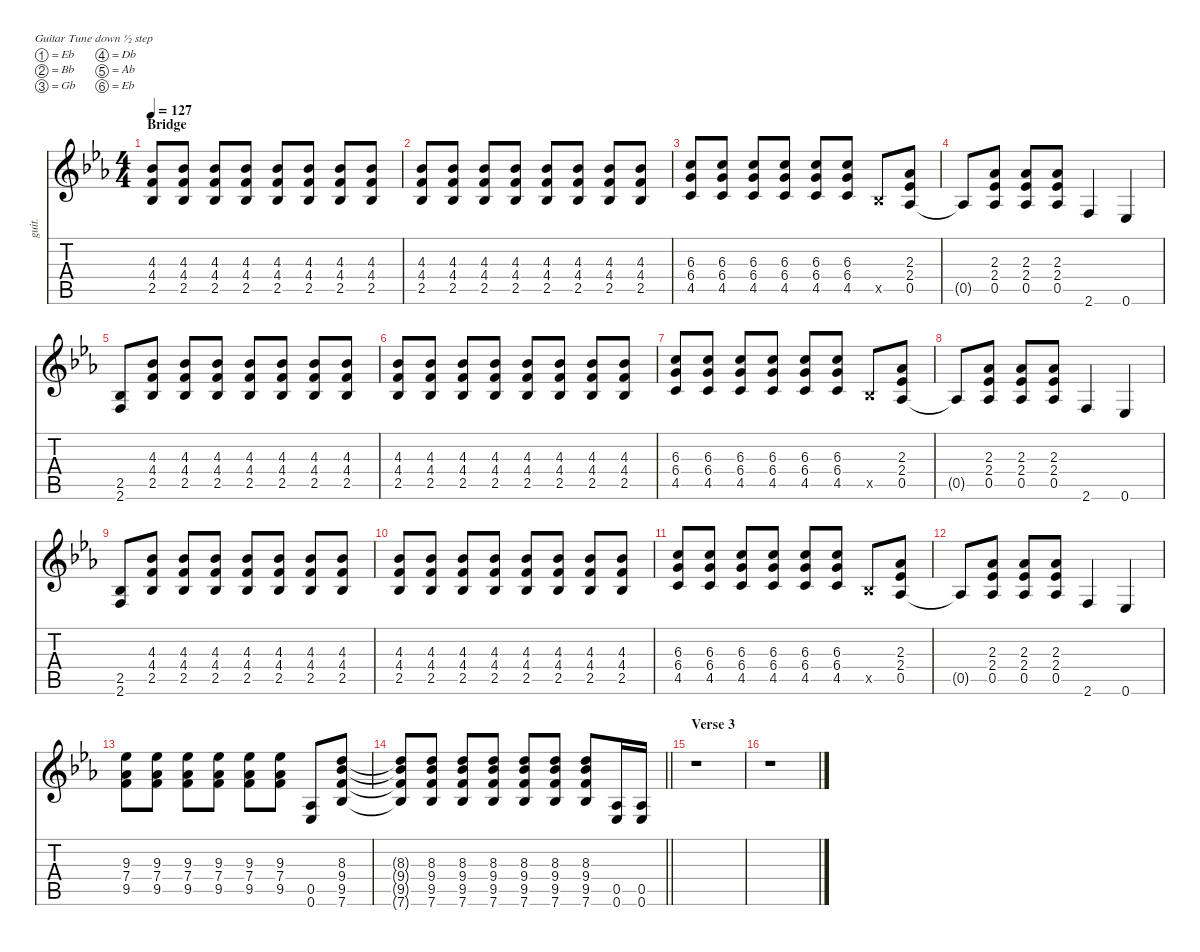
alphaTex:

\defaultSystemsLayout 4
\hideDynamics
\bracketExtendMode nobrackets
\otherSystemsTrackNameOrientation horizontal
\track ("Rhythm Guitar" "guit.") {defaultSystemsLayout 8 instrument acousticguitarsteel}
\staff {score tabs}
\tuning (Eb4 Bb3 Gb3 Db3 Ab2 Eb2)
\ts (4 4)
\section ("" "Bridge")
\tempo 127
\clef g2
\ks eb
(4.3{acc b} 4.4{acc forcenatural} 2.5{acc b}).8{dy f beam Up} (4.3{acc b} 4.4{acc forcenatural} 2.5{acc b}).8{beam Up} (4.3{acc b} 4.4{acc forcenatural} 2.5{acc b}).8{beam Up} (4.3{acc b} 4.4{acc forcenatural} 2.5{acc b}).8{beam Up} (4.3{acc b} 4.4{acc forcenatural} 2.5{acc b}).8{beam Up} (4.3{acc b} 4.4{acc forcenatural} 2.5{acc b}).8{beam Up} (4.3{acc b} 4.4{acc forcenatural} 2.5{acc b}).8{beam Up} (4.3{acc b} 4.4{acc forcenatural} 2.5{acc b}).8{beam Up} |
(4.3{acc b} 4.4{acc forcenatural} 2.5{acc b}).8{beam Up} (4.3{acc b} 4.4{acc forcenatural} 2.5{acc b}).8{beam Up} (4.3{acc b} 4.4{acc forcenatural} 2.5{acc b}).8{beam Up} (4.3{acc b} 4.4{acc forcenatural} 2.5{acc b}).8{beam Up} (4.3{acc b} 4.4{acc forcenatural} 2.5{acc b}).8{beam Up} (4.3{acc b} 4.4{acc forcenatural} 2.5{acc b}).8{beam Up} (4.3{acc b} 4.4{acc forcenatural} 2.5{acc b}).8{beam Up} (4.3{acc b} 4.4{acc forcenatural} 2.5{acc b}).8{beam Up} |
(6.3{acc forcenatural} 6.4{acc forcenatural} 4.5{acc forcenatural}).8{beam Up} (6.3{acc forcenatural} 6.4{acc forcenatural} 4.5{acc forcenatural}).8{beam Up} (6.3{acc forcenatural} 6.4{acc forcenatural} 4.5{acc forcenatural}).8{beam Up} (6.3{acc forcenatural} 6.4{acc forcenatural} 4.5{acc forcenatural}).8{beam Up} (6.3{acc forcenatural} 6.4{acc forcenatural} 4.5{acc forcenatural}).8{beam Up} (6.3{acc forcenatural} 6.4{acc forcenatural} 4.5{acc forcenatural}).8{beam Up} 2.5{x acc b}.8{beam Up} (2.3{acc b} 2.4{acc b} 0.5{acc b}).8{beam Up} |
0.5{t acc b}.8{beam Up} (2.3{acc b} 2.4{acc b} 0.5{acc b}).8{beam Up} (2.3{acc b} 2.4{acc b} 0.5{acc b}).8{beam Up} (2.3{acc b} 2.4{acc b} 0.5{acc b}).8{beam Up} 2.6{acc forcenatural}.4{dy fff beam Up} 0.6{acc b}.4{beam Up} |
(2.5{acc b} 2.6{acc forcenatural}).8{dy f beam Up} (4.3{acc b} 4.4{acc forcenatural} 2.5{acc b}).8{beam Up} (4.3{acc b} 4.4{acc forcenatural} 2.5{acc b}).8{beam Up} (4.3{acc b} 4.4{acc forcenatural} 2.5{acc b}).8{beam Up} (4.3{acc b} 4.4{acc forcenatural} 2.5{acc b}).8{beam Up} (4.3{acc b} 4.4{acc forcenatural} 2.5{acc b}).8{beam Up} (4.3{acc b} 4.4{acc forcenatural} 2.5{acc b}).8{beam Up} (4.3{acc b} 4.4{acc forcenatural} 2.5{acc b}).8{beam Up} |
(4.3{acc b} 4.4{acc forcenatural} 2.5{acc b}).8{beam Up} (4.3{acc b} 4.4{acc forcenatural} 2.5{acc b}).8{beam Up} (4.3{acc b} 4.4{acc forcenatural} 2.5{acc b}).8{beam Up} (4.3{acc b} 4.4{acc forcenatural} 2.5{acc b}).8{beam Up} (4.3{acc b} 4.4{acc forcenatural} 2.5{acc b}).8{beam Up} (4.3{acc b} 4.4{acc forcenatural} 2.5{acc b}).8{beam Up} (4.3{acc b} 4.4{acc forcenatural} 2.5{acc b}).8{beam Up} (4.3{acc b} 4.4{acc forcenatural} 2.5{acc b}).8{beam Up} |
(6.3{acc forcenatural} 6.4{acc forcenatural} 4.5{acc forcenatural}).8{beam Up} (6.3{acc forcenatural} 6.4{acc forcenatural} 4.5{acc forcenatural}).8{beam Up} (6.3{acc forcenatural} 6.4{acc forcenatural} 4.5{acc forcenatural}).8{beam Up} (6.3{acc forcenatural} 6.4{acc forcenatural} 4.5{acc forcenatural}).8{beam Up} (6.3{acc forcenatural} 6.4{acc forcenatural} 4.5{acc forcenatural}).8{beam Up} (6.3{acc forcenatural} 6.4{acc forcenatural} 4.5{acc forcenatural}).8{beam Up} 2.5{x acc b}.8{beam Up} (2.3{acc b} 2.4{acc b} 0.5{acc b}).8{beam Up} |
0.5{t acc b}.8{beam Up} (2.3{acc b} 2.4{acc b} 0.5{acc b}).8{beam Up} (2.3{acc b} 2.4{acc b} 0.5{acc b}).8{beam Up} (2.3{acc b} 2.4{acc b} 0.5{acc b}).8{beam Up} 2.6{acc forcenatural}.4{dy fff beam Up} 0.6{acc b}.4{beam Up} |
(2.5{acc b} 2.6{acc forcenatural}).8{dy f beam Up} (4.3{acc b} 4.4{acc forcenatural} 2.5{acc b}).8{beam Up} (4.3{acc b} 4.4{acc forcenatural} 2.5{acc b}).8{beam Up} (4.3{acc b} 4.4{acc forcenatural} 2.5{acc b}).8{beam Up} (4.3{acc b} 4.4{acc forcenatural} 2.5{acc b}).8{beam Up} (4.3{acc b} 4.4{acc forcenatural} 2.5{acc b}).8{beam Up} (4.3{acc b} 4.4{acc forcenatural} 2.5{acc b}).8{beam Up} (4.3{acc b} 4.4{acc forcenatural} 2.5{acc b}).8{beam Up} |
(4.3{acc b} 4.4{acc forcenatural} 2.5{acc b}).8{beam Up} (4.3{acc b} 4.4{acc forcenatural} 2.5{acc b}).8{beam Up} (4.3{acc b} 4.4{acc forcenatural} 2.5{acc b}).8{beam Up} (4.3{acc b} 4.4{acc forcenatural} 2.5{acc b}).8{beam Up} (4.3{acc b} 4.4{acc forcenatural} 2.5{acc b}).8{beam Up} (4.3{acc b} 4.4{acc forcenatural} 2.5{acc b}).8{beam Up} (4.3{acc b} 4.4{acc forcenatural} 2.5{acc b}).8{beam Up} (4.3{acc b} 4.4{acc forcenatural} 2.5{acc b}).8{beam Up} |
(6.3{acc forcenatural} 6.4{acc forcenatural} 4.5{acc forcenatural}).8{beam Up} (6.3{acc forcenatural} 6.4{acc forcenatural} 4.5{acc forcenatural}).8{beam Up} (6.3{acc forcenatural} 6.4{acc forcenatural} 4.5{acc forcenatural}).8{beam Up} (6.3{acc forcenatural} 6.4{acc forcenatural} 4.5{acc forcenatural}).8{beam Up} (6.3{acc forcenatural} 6.4{acc forcenatural} 4.5{acc forcenatural}).8{beam Up} (6.3{acc forcenatural} 6.4{acc forcenatural} 4.5{acc forcenatural}).8{beam Up} 2.5{x acc b}.8{beam Up} (2.3{acc b} 2.4{acc b} 0.5{acc b}).8{beam Up} |
0.5{t acc b}.8{beam Up} (2.3{acc b} 2.4{acc b} 0.5{acc b}).8{beam Up} (2.3{acc b} 2.4{acc b} 0.5{acc b}).8{beam Up} (2.3{acc b} 2.4{acc b} 0.5{acc b}).8{beam Up} 2.6{acc forcenatural}.4{dy fff beam Up} 0.6{acc b}.4{beam Up} |
(9.3{acc b} 7.4{acc b} 9.5{acc forcenatural}).8{dy f beam Down} (9.3{acc b} 7.4{acc b} 9.5{acc forcenatural}).8{beam Down} (9.3{acc b} 7.4{acc b} 9.5{acc forcenatural}).8{beam Down} (9.3{acc b} 7.4{acc b} 9.5{acc forcenatural}).8{beam Down} (9.3{acc b} 7.4{acc b} 9.5{acc forcenatural}).8{beam Down} (9.3{acc b} 7.4{acc b} 9.5{acc forcenatural}).8{beam Down} (0.5{acc b} 0.6{acc b}).8{beam Up} (8.3{acc forcenatural} 9.4{acc b} 9.5{acc forcenatural} 7.6{acc b}).8{beam Up} |
\barLineRight lightlight
(8.3{t acc forcenatural} 9.4{t acc b} 9.5{t acc forcenatural} 7.6{t acc b}).8{beam Up} (8.3{acc forcenatural} 9.4{acc b} 9.5{acc forcenatural} 7.6{acc b}).8{beam Up} (8.3{acc forcenatural} 9.4{acc b} 9.5{acc forcenatural} 7.6{acc b}).8{beam Up} (8.3{acc forcenatural} 9.4{acc b} 9.5{acc forcenatural} 7.6{acc b}).8{beam Up} (8.3{acc forcenatural} 9.4{acc b} 9.5{acc forcenatural} 7.6{acc b}).8{beam Up} (8.3{acc forcenatural} 9.4{acc b} 9.5{acc forcenatural} 7.6{acc b}).8{beam Up} (8.3{acc forcenatural} 9.4{acc b} 9.5{acc forcenatural} 7.6{acc b}).8{beam Up} (0.5{acc b} 0.6{acc b}).16{beam Up} (0.5{acc b} 0.6{acc b}).16{beam Up} |
\section ("" "Verse 3")
r.1{beam Down} |
r.1{beam Down}
